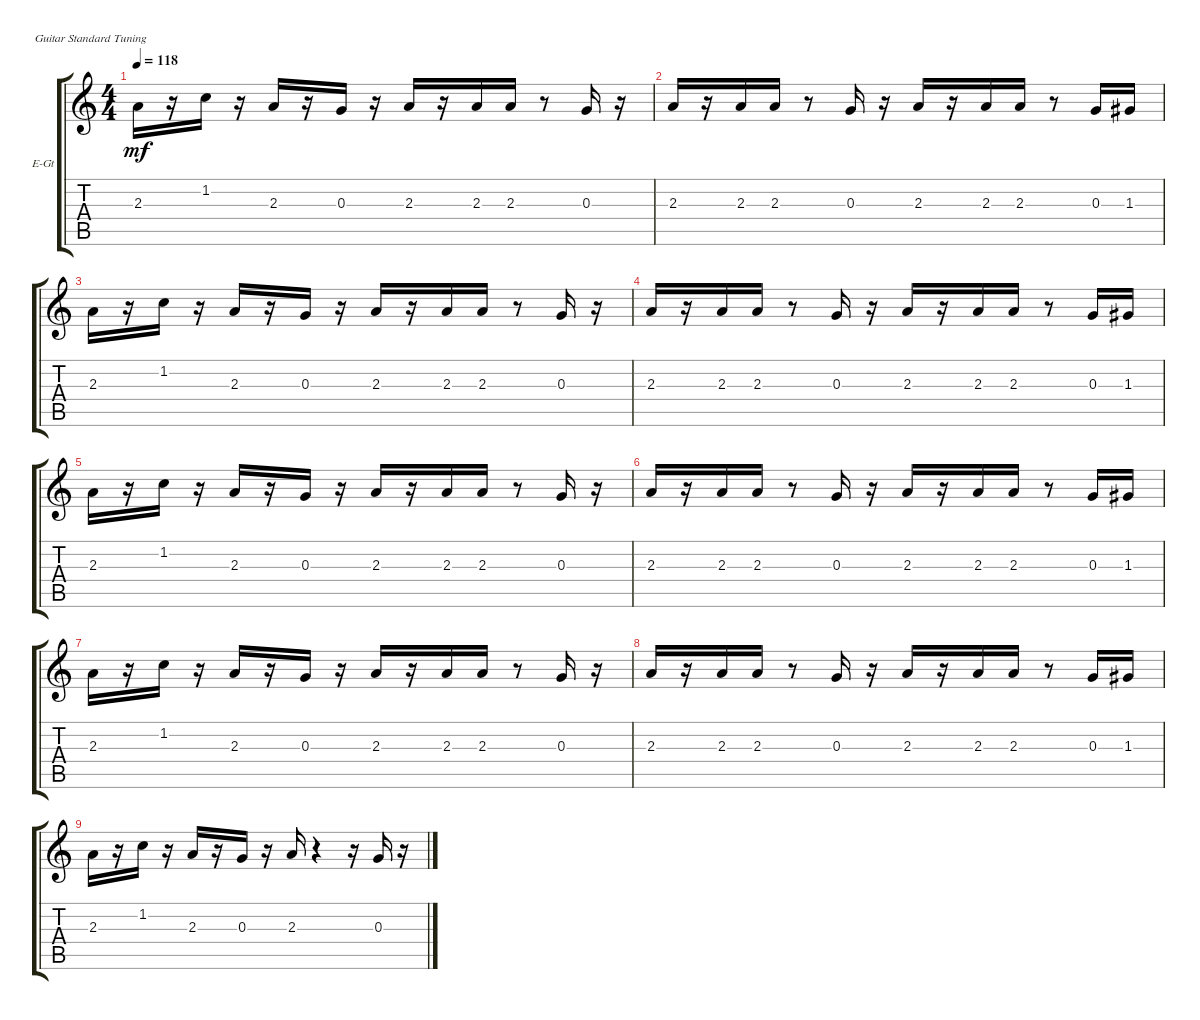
\bracketExtendMode groupsimilarinstruments
\firstSystemTrackNameOrientation horizontal
\otherSystemsTrackNameOrientation horizontal
\track ("Guitar2" "E-Gt") {instrument electricguitarclean}
\staff {score tabs}
\tuning (E4 B3 G3 D3 A2 E2)
\ts (4 4)
\tempo 118
\clef g2
\ks c
2.3.16{dy mf} r.16 1.2.16 r.16 2.3.16 r.16 0.3.16 r.16 2.3.16 r.16 2.3.16 2.3.16 r.8 0.3.16 r.16 |
2.3.16 r.16 2.3.16 2.3.16 r.8 0.3.16 r.16 2.3.16 r.16 2.3.16 2.3.16 r.8 0.3.16 1.3.16 |
2.3.16 r.16 1.2.16 r.16 2.3.16 r.16 0.3.16 r.16 2.3.16 r.16 2.3.16 2.3.16 r.8 0.3.16 r.16 |
2.3.16 r.16 2.3.16 2.3.16 r.8 0.3.16 r.16 2.3.16 r.16 2.3.16 2.3.16 r.8 0.3.16 1.3.16 |
2.3.16 r.16 1.2.16 r.16 2.3.16 r.16 0.3.16 r.16 2.3.16 r.16 2.3.16 2.3.16 r.8 0.3.16 r.16 |
2.3.16 r.16 2.3.16 2.3.16 r.8 0.3.16 r.16 2.3.16 r.16 2.3.16 2.3.16 r.8 0.3.16 1.3.16 |
2.3.16 r.16 1.2.16 r.16 2.3.16 r.16 0.3.16 r.16 2.3.16 r.16 2.3.16 2.3.16 r.8 0.3.16 r.16 |
2.3.16 r.16 2.3.16 2.3.16 r.8 0.3.16 r.16 2.3.16 r.16 2.3.16 2.3.16 r.8 0.3.16 1.3.16 |
2.3.16 r.16 1.2.16 r.16 2.3.16 r.16 0.3.16 r.16 2.3.16 r.4 r.16 0.3.16 r.16
